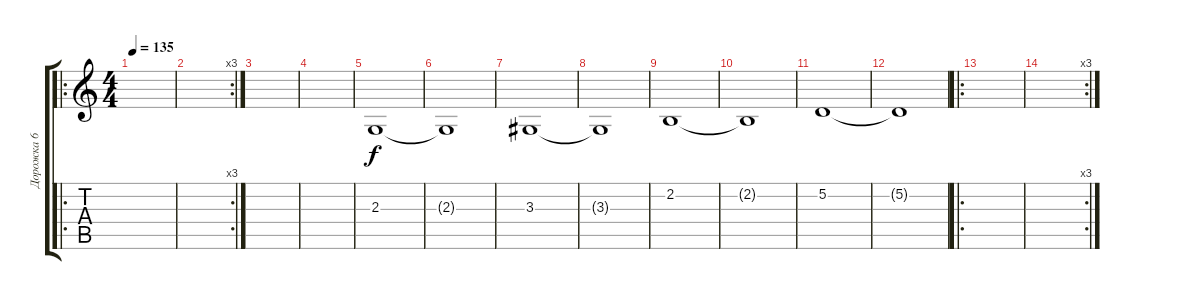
\track ("Дорожка 6" "Дорожка 6") {instrument pad4choir}
\staff {score tabs}
\tuning (D4 A3 F3 C3 G2 D2) {hide}
\ro
\ts (4 4)
\tempo 135
\clef g2
\ks c
|
\rc 3
|
|
|
2.3.1 |
2.3{t}.1 |
3.3.1 |
3.3{t}.1 |
2.2.1 |
2.2{t}.1 |
5.2.1 |
5.2{t}.1 |
\ro
|
\rc 3
